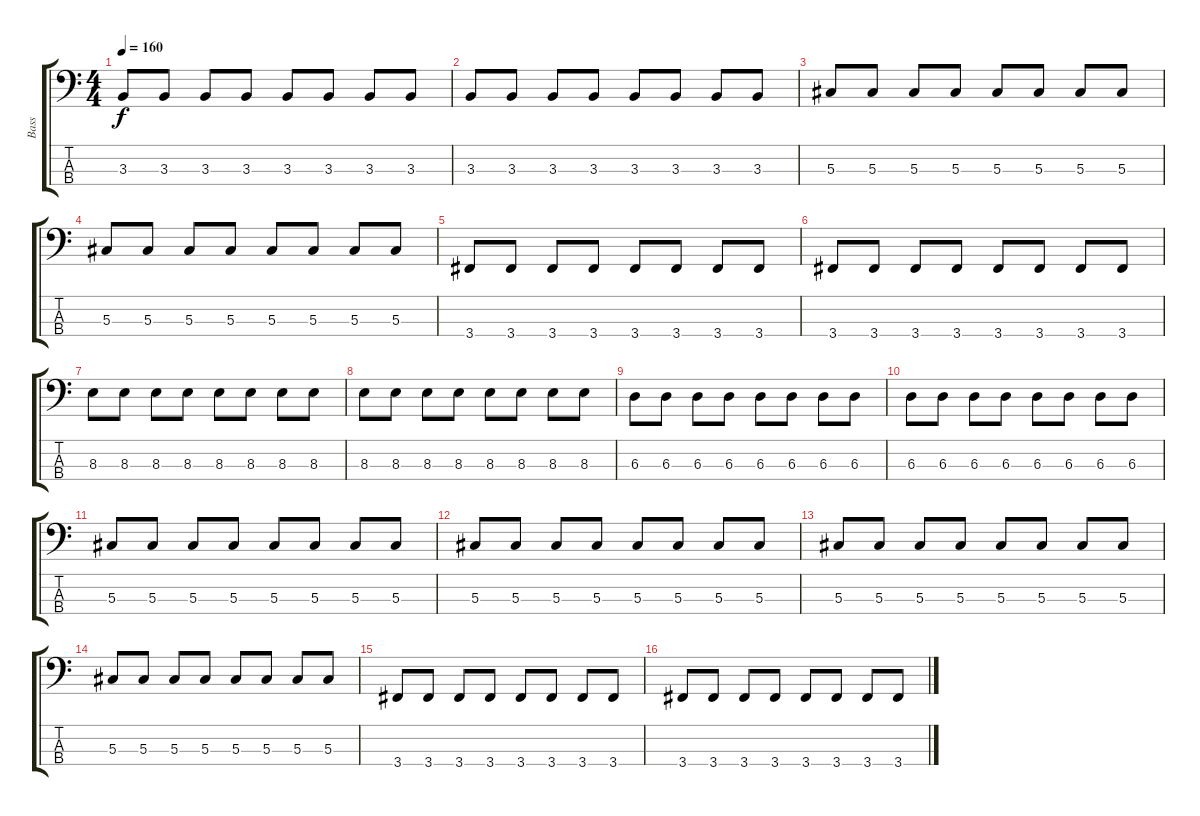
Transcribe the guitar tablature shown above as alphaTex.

\track ("Bass" "Bass") {instrument electricbassfinger}
\staff {score tabs}
\tuning (Gb2 Db2 Ab1 Eb1) {hide}
\ts (4 4)
\tempo 160
\clef f4
\ks c
3.3.8{dy f} 3.3.8 3.3.8 3.3.8 3.3.8 3.3.8 3.3.8 3.3.8 |
3.3.8 3.3.8 3.3.8 3.3.8 3.3.8 3.3.8 3.3.8 3.3.8 |
5.3.8 5.3.8 5.3.8 5.3.8 5.3.8 5.3.8 5.3.8 5.3.8 |
5.3.8 5.3.8 5.3.8 5.3.8 5.3.8 5.3.8 5.3.8 5.3.8 |
3.4.8 3.4.8 3.4.8 3.4.8 3.4.8 3.4.8 3.4.8 3.4.8 |
3.4.8 3.4.8 3.4.8 3.4.8 3.4.8 3.4.8 3.4.8 3.4.8 |
8.3.8 8.3.8 8.3.8 8.3.8 8.3.8 8.3.8 8.3.8 8.3.8 |
8.3.8 8.3.8 8.3.8 8.3.8 8.3.8 8.3.8 8.3.8 8.3.8 |
6.3.8 6.3.8 6.3.8 6.3.8 6.3.8 6.3.8 6.3.8 6.3.8 |
6.3.8 6.3.8 6.3.8 6.3.8 6.3.8 6.3.8 6.3.8 6.3.8 |
5.3.8 5.3.8 5.3.8 5.3.8 5.3.8 5.3.8 5.3.8 5.3.8 |
5.3.8 5.3.8 5.3.8 5.3.8 5.3.8 5.3.8 5.3.8 5.3.8 |
5.3.8 5.3.8 5.3.8 5.3.8 5.3.8 5.3.8 5.3.8 5.3.8 |
5.3.8 5.3.8 5.3.8 5.3.8 5.3.8 5.3.8 5.3.8 5.3.8 |
3.4.8 3.4.8 3.4.8 3.4.8 3.4.8 3.4.8 3.4.8 3.4.8 |
3.4.8 3.4.8 3.4.8 3.4.8 3.4.8 3.4.8 3.4.8 3.4.8
